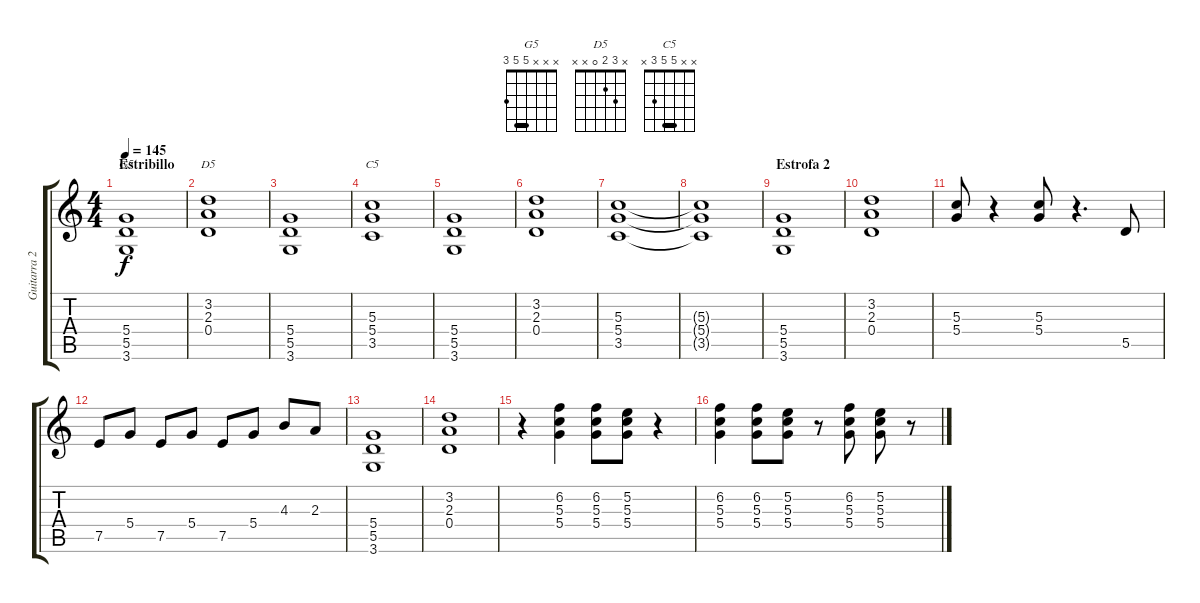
\track ("Guitarra 2" "Guitarra 2") {instrument distortionguitar}
\staff {score tabs}
\tuning (E4 B3 G3 D3 A2 E2) {hide}
\chord ("G5" x x x 5 5 3) {barre 5}
\chord ("D5" x 3 2 0 x x)
\chord ("C5" x x 5 5 3 x) {barre 5}
\ts (4 4)
\section ("" "Estribillo")
\tempo 145
\clef g2
\ks c
(5.4 5.5 3.6).1{ch "G5" dy f} |
(3.2 2.3 0.4).1{ch "D5"} |
(5.4 5.5 3.6).1 |
(5.3 5.4 3.5).1{ch "C5"} |
(5.4 5.5 3.6).1 |
(3.2 2.3 0.4).1 |
(5.3 5.4 3.5).1 |
(5.3{t} 5.4{t} 3.5{t}).1 |
\section ("" "Estrofa 2")
(5.4 5.5 3.6).1 |
(3.2 2.3 0.4).1 |
(5.3 5.4).8 r.4 (5.3 5.4).8 r.4{d} 5.5.8 |
7.5.8 5.4.8 7.5.8 5.4.8 7.5.8 5.4.8 4.3.8 2.3.8 |
(5.4 5.5 3.6).1 |
(3.2 2.3 0.4).1 |
r.4 (6.2 5.3 5.4).4 (6.2 5.3 5.4).8 (5.2 5.3 5.4).8 r.4 |
(6.2 5.3 5.4).4 (6.2 5.3 5.4).8 (5.2 5.3 5.4).8 r.8 (6.2 5.3 5.4).8 (5.2 5.3 5.4).8 r.8
